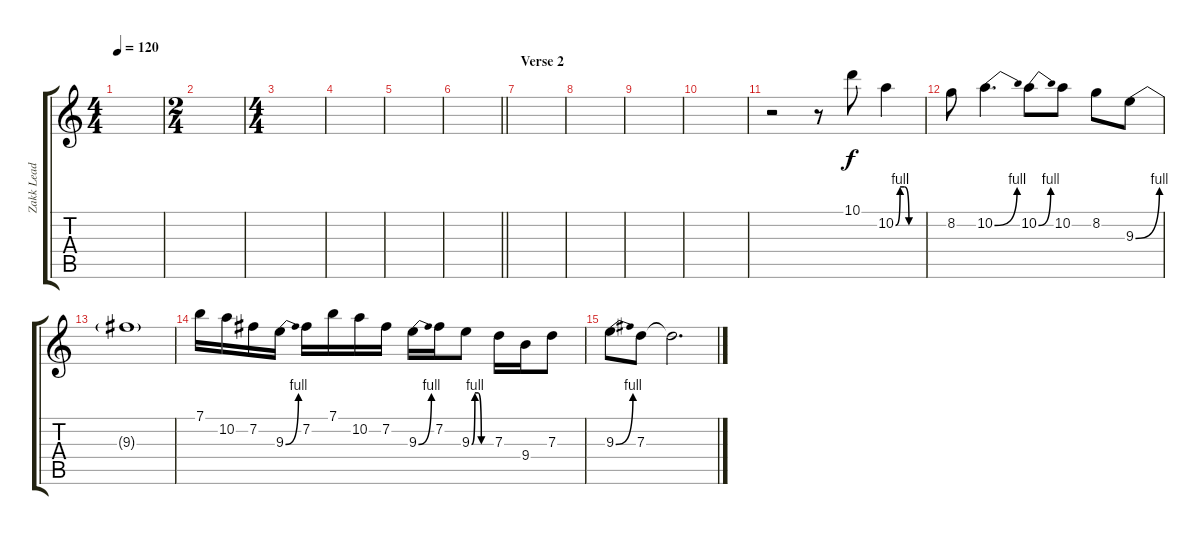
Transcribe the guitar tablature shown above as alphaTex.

\track ("Zakk Lead Guitar" "Zakk Lead ") {instrument acousticguitarsteel}
\staff {score tabs}
\tuning (E4 B3 G3 D3 A2 E2) {hide}
\ts (4 4)
\tempo 120
\clef g2
\ks c
|
\ts (2 4)
|
\ts (4 4)
|
|
|
\barLineRight lightlight
|
\section ("" "Verse 2")
|
|
|
|
r.2 r.8 10.1.8 10.2{be (custom 0 0 10 4 20 4 30 0 60 0)}.4 |
8.2.8 10.2{be (bend 0 0 60 4)}.4{d} 10.2{be (bend 0 0 60 4)}.8 10.2.8 8.2.8 9.3{be (bend 0 0 60 4)}.8 |
9.3{t}.1 |
7.1.16 10.2.16 7.2.16 9.3{be (bend 0 0 60 4)}.16 7.2.16 7.1.16 10.2.16 7.2.16 9.3{be (bend 0 0 60 4)}.16 7.2.16 9.3{be (custom 0 0 10 4 20 4 30 0 60 0)}.8 7.3.16 9.4.16 7.3.8 |
9.3{be (bend 0 0 60 4)}.8 7.3.8 7.3{t}.2{d}
